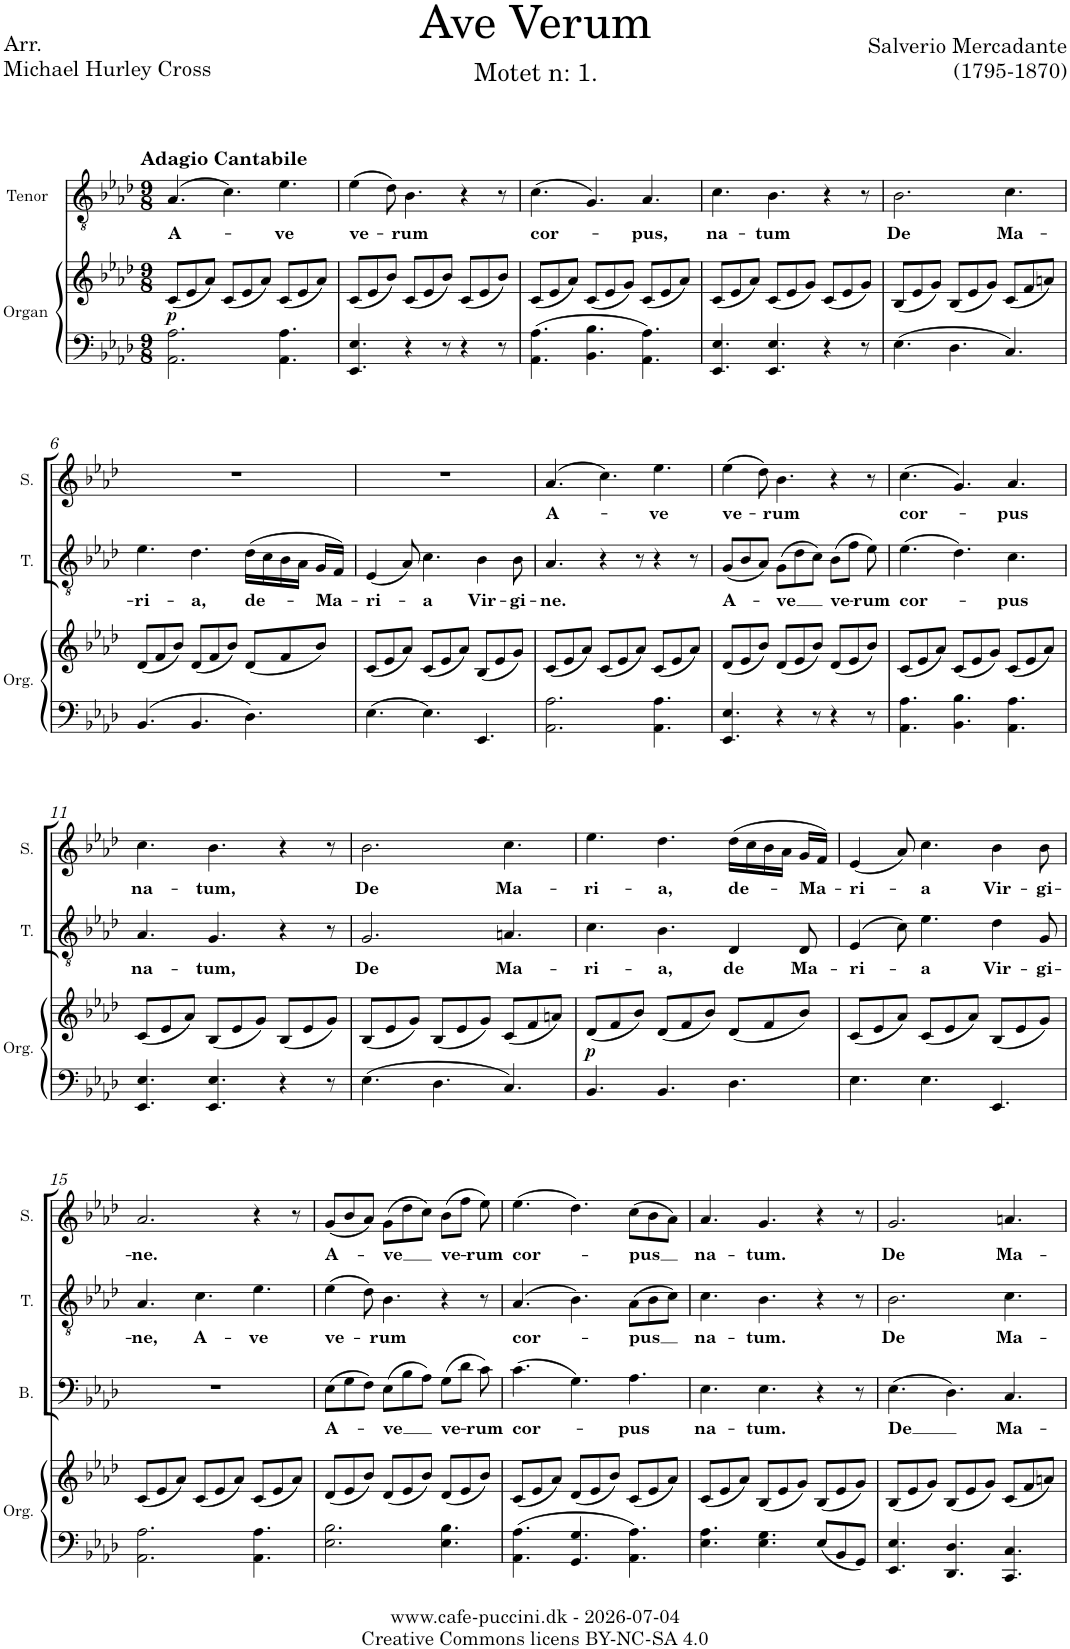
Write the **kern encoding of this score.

**kern	**kern	**dynam	**kern	**text	**kern	**text	**kern	**text
*part4	*part4	*part4	*part3	*part3	*part2	*part2	*part1	*part1
*staff5	*staff4	*staff4/5	*staff3	*staff3	*staff2	*staff2	*staff1	*staff1
*I"Organ	*	*	*I"Bass	*	*I"Tenor	*	*I"Soprano	*
*I'Org.	*	*	*I'B.	*	*I'T.	*	*I'S.	*
*	*	*	*stria5	*	*	*	*	*
*clefF4	*clefG2	*	*clefF4	*	*clefGv2	*	*clefG2	*
*k[b-e-a-d-]	*k[b-e-a-d-]	*	*k[b-e-a-d-]	*	*k[b-e-a-d-]	*	*k[b-e-a-d-]	*
*M9/8	*M9/8	*	*M9/8	*	*M9/8	*	*M9/8	*
=1	=1	=1	=1	=1	=1	=1	=1	=1
!	!	!	!	!	!	!	!LO:TX:a:B:t=Adagio Cantabile	!
!	!	!LO:DY:b	!	!	!	!LO:LY:b	!	!
2.AA-\ 2.A-\	(8c/L	p	8%9r	.	(4.A-/	A-	8%9r	.
.	8e-/	.	.	.	.	.	.	.
.	8a-/J)	.	.	.	.	.	.	.
.	(8c/L	.	.	.	4.c\)	.	.	.
.	8e-/	.	.	.	.	.	.	.
.	8a-/J)	.	.	.	.	.	.	.
!	!	!	!	!	!	!LO:LY:b	!	!
4.AA-\ 4.A-\	(8c/L	.	.	.	4.e-\	-ve	.	.
.	8e-/	.	.	.	.	.	.	.
.	8a-/J)	.	.	.	.	.	.	.
=2	=2	=2	=2	=2	=2	=2	=2	=2
!	!	!	!	!	!	!LO:LY:b	!	!
4.EE-/ 4.E-/	(8c/L	.	8%9r	.	(4e-\	ve-	8%9r	.
.	8e-/	.	.	.	.	.	.	.
.	8b-/J)	.	.	.	8d-\)	.	.	.
!	!	!	!	!	!	!LO:LY:b	!	!
4r	(8c/L	.	.	.	4.B-\	-rum	.	.
.	8e-/	.	.	.	.	.	.	.
8r	8b-/J)	.	.	.	.	.	.	.
4r	(8c/L	.	.	.	4r	.	.	.
.	8e-/	.	.	.	.	.	.	.
8r	8b-/J)	.	.	.	8r	.	.	.
=3	=3	=3	=3	=3	=3	=3	=3	=3
!	!	!	!	!	!	!LO:LY:b	!	!
4.AA-\ 4.A-\	(8c/L	.	8%9r	.	(4.c\	cor-	8%9r	.
.	8e-/	.	.	.	.	.	.	.
.	8a-/J)	.	.	.	.	.	.	.
4.BB-\ 4.B-\	(8c/L	.	.	.	4.G/)	.	.	.
.	8e-/	.	.	.	.	.	.	.
.	8g/J)	.	.	.	.	.	.	.
!	!	!	!	!	!	!LO:LY:b	!	!
4.AA-\ 4.A-\	(8c/L	.	.	.	4.A-/	-pus,	.	.
.	8e-/	.	.	.	.	.	.	.
.	8a-/J)	.	.	.	.	.	.	.
=4	=4	=4	=4	=4	=4	=4	=4	=4
!	!	!	!	!	!	!LO:LY:b	!	!
4.EE-/ 4.E-/	(8c/L	.	8%9r	.	4.c\	na-	8%9r	.
.	8e-/	.	.	.	.	.	.	.
.	8a-/J)	.	.	.	.	.	.	.
!	!	!	!	!	!	!LO:LY:b	!	!
4.EE-/ 4.E-/	(8c/L	.	.	.	4.B-\	-tum	.	.
.	8e-/	.	.	.	.	.	.	.
.	8g/J)	.	.	.	.	.	.	.
4r	(8c/L	.	.	.	4r	.	.	.
.	8e-/	.	.	.	.	.	.	.
8r	8g/J)	.	.	.	8r	.	.	.
=5	=5	=5	=5	=5	=5	=5	=5	=5
!	!	!	!	!	!	!LO:LY:b	!	!
4.E-\	(8B-/L	.	8%9r	.	2.B-\	De	8%9r	.
.	8e-/	.	.	.	.	.	.	.
.	8g/J)	.	.	.	.	.	.	.
4.D-\	(8B-/L	.	.	.	.	.	.	.
.	8e-/	.	.	.	.	.	.	.
.	8g/J)	.	.	.	.	.	.	.
!	!	!	!	!	!	!LO:LY:b	!	!
4.C/	(8c/L	.	.	.	4.c\	Ma-	.	.
.	8f/	.	.	.	.	.	.	.
.	8an/J)	.	.	.	.	.	.	.
!!LO:LB:g=z
=6	=6	=6	=6	=6	=6	=6	=6	=6
!	!	!	!	!	!	!LO:LY:b	!	!
4.BB-/	(8d-/L	.	8%9r	.	4.e-\	-ri-	8%9r	.
.	8f/	.	.	.	.	.	.	.
.	8b-/J)	.	.	.	.	.	.	.
!	!	!	!	!	!	!LO:LY:b	!	!
4.BB-/	(8d-/L	.	.	.	4.d-\	-a,	.	.
.	8f/	.	.	.	.	.	.	.
.	8b-/J)	.	.	.	.	.	.	.
!	!	!	!	!	!	!LO:LY:b	!	!
4.D-\	(8d-/L	.	.	.	(16d-\LL	de-	.	.
.	.	.	.	.	16c\	.	.	.
.	8f/	.	.	.	16B-\	.	.	.
.	.	.	.	.	16A-\JJ	.	.	.
!	!	!	!	!	!	!LO:LY:b	!	!
.	8b-/J)	.	.	.	16G/LL	-Ma-	.	.
.	.	.	.	.	16F/JJ)	.	.	.
=7	=7	=7	=7	=7	=7	=7	=7	=7
!	!	!	!	!	!	!LO:LY:b	!	!
4.E-\	(8c/L	.	8%9r	.	(4E-/	-ri-	8%9r	.
.	8e-/	.	.	.	.	.	.	.
.	8a-/J)	.	.	.	8A-/)	.	.	.
!	!	!	!	!	!	!LO:LY:b	!	!
4.E-\	(8c/L	.	.	.	4.c\	-a	.	.
.	8e-/	.	.	.	.	.	.	.
.	8a-/J)	.	.	.	.	.	.	.
!	!	!	!	!	!	!LO:LY:b	!	!
4.EE-/	(8B-/L	.	.	.	4B-\	Vir-	.	.
.	8e-/	.	.	.	.	.	.	.
!	!	!	!	!	!	!LO:LY:b	!	!
.	8g/J)	.	.	.	8B-\	-gi-	.	.
=8	=8	=8	=8	=8	=8	=8	=8	=8
!	!	!	!	!	!	!LO:LY:b	!	!LO:LY:b
2.AA-\ 2.A-\	(8c/L	.	8%9r	.	4.A-/	-ne.	(4.a-/	A-
.	8e-/	.	.	.	.	.	.	.
.	8a-/J)	.	.	.	.	.	.	.
.	(8c/L	.	.	.	4r	.	4.cc\)	.
.	8e-/	.	.	.	.	.	.	.
.	8a-/J)	.	.	.	8r	.	.	.
!	!	!	!	!	!	!	!	!LO:LY:b
4.AA-\ 4.A-\	(8c/L	.	.	.	4r	.	4.ee-\	-ve
.	8e-/	.	.	.	.	.	.	.
.	8a-/J)	.	.	.	8r	.	.	.
=9	=9	=9	=9	=9	=9	=9	=9	=9
!	!	!	!	!	!	!LO:LY:b	!	!LO:LY:b
4.EE-/ 4.E-/	(8d-/L	.	8%9r	.	(8G/L	A-	(4ee-\	ve-
.	8e-/	.	.	.	8B-/	.	.	.
.	8b-/J)	.	.	.	8A-/J)	.	8dd-\)	.
!	!	!	!	!	!	!LO:LY:b	!	!LO:LY:b
4r	(8d-/L	.	.	.	(8G\L	-ve	4.b-\	-rum
.	8e-/	.	.	.	8d-\	.	.	.
8r	8b-/J)	.	.	.	8c\J)	.	.	.
!	!	!	!	!	!	!LO:LY:b	!	!
4r	(8d-/L	.	.	.	(8B-\L	ve-	4r	.
.	8e-/	.	.	.	8f\J	.	.	.
!	!	!	!	!	!	!LO:LY:b	!	!
8r	8b-/J)	.	.	.	8e-\)	-rum	8r	.
=10	=10	=10	=10	=10	=10	=10	=10	=10
!	!	!	!	!	!	!LO:LY:b	!	!LO:LY:b
4.AA-\ 4.A-\	(8c/L	.	8%9r	.	(4.e-\	cor-	(4.cc\	cor-
.	8e-/	.	.	.	.	.	.	.
.	8a-/J)	.	.	.	.	.	.	.
4.BB-\ 4.B-\	(8c/L	.	.	.	4.d-\)	.	4.g/)	.
.	8e-/	.	.	.	.	.	.	.
.	8g/J)	.	.	.	.	.	.	.
!	!	!	!	!	!	!LO:LY:b	!	!LO:LY:b
4.AA-\ 4.A-\	(8c/L	.	.	.	4.c\	-pus	4.a-/	-pus
.	8e-/	.	.	.	.	.	.	.
.	8a-/J)	.	.	.	.	.	.	.
!!LO:LB:g=z
=11	=11	=11	=11	=11	=11	=11	=11	=11
!	!	!	!	!	!	!LO:LY:b	!	!LO:LY:b
4.EE-/ 4.E-/	(8c/L	.	8%9r	.	4.A-/	na-	4.cc\	na-
.	8e-/	.	.	.	.	.	.	.
.	8a-/J)	.	.	.	.	.	.	.
!	!	!	!	!	!	!LO:LY:b	!	!LO:LY:b
4.EE-/ 4.E-/	(8B-/L	.	.	.	4.G/	-tum,	4.b-\	-tum,
.	8e-/	.	.	.	.	.	.	.
.	8g/J)	.	.	.	.	.	.	.
4r	(8B-/L	.	.	.	4r	.	4r	.
.	8e-/	.	.	.	.	.	.	.
8r	8g/J)	.	.	.	8r	.	8r	.
=12	=12	=12	=12	=12	=12	=12	=12	=12
!	!	!	!	!	!	!LO:LY:b	!	!LO:LY:b
4.E-\	(8B-/L	.	8%9r	.	2.G/	De	2.b-\	De
.	8e-/	.	.	.	.	.	.	.
.	8g/J)	.	.	.	.	.	.	.
4.D-\	(8B-/L	.	.	.	.	.	.	.
.	8e-/	.	.	.	.	.	.	.
.	8g/J)	.	.	.	.	.	.	.
!	!	!	!	!	!	!LO:LY:b	!	!LO:LY:b
4.C/	(8c/L	.	.	.	4.An/	Ma-	4.cc\	Ma-
.	8f/	.	.	.	.	.	.	.
.	8an/J)	.	.	.	.	.	.	.
=13	=13	=13	=13	=13	=13	=13	=13	=13
!	!	!LO:DY:b	!	!	!	!LO:LY:b	!	!LO:LY:b
4.BB-/	(8d-/L	p	8%9r	.	4.c\	-ri-	4.ee-\	-ri-
.	8f/	.	.	.	.	.	.	.
.	8b-/J)	.	.	.	.	.	.	.
!	!	!	!	!	!	!LO:LY:b	!	!LO:LY:b
4.BB-/	(8d-/L	.	.	.	4.B-\	-a,	4.dd-\	-a,
.	8f/	.	.	.	.	.	.	.
.	8b-/J)	.	.	.	.	.	.	.
!	!	!	!	!	!	!LO:LY:b	!	!LO:LY:b
4.D-\	(8d-/L	.	.	.	4D-/	de	(16dd-\LL	de-
.	.	.	.	.	.	.	16cc\	.
.	8f/	.	.	.	.	.	16b-\	.
.	.	.	.	.	.	.	16a-\JJ	.
!	!	!	!	!	!	!LO:LY:b	!	!LO:LY:b
.	8b-/J)	.	.	.	8D-/	Ma-	16g/LL	-Ma-
.	.	.	.	.	.	.	16f/JJ)	.
=14	=14	=14	=14	=14	=14	=14	=14	=14
!	!	!	!	!	!	!LO:LY:b	!	!LO:LY:b
4.E-\	(8c/L	.	8%9r	.	(4E-/	-ri-	(4e-/	-ri-
.	8e-/	.	.	.	.	.	.	.
.	8a-/J)	.	.	.	8c\)	.	8a-/)	.
!	!	!	!	!	!	!LO:LY:b	!	!LO:LY:b
4.E-\	(8c/L	.	.	.	4.e-\	-a	4.cc\	-a
.	8e-/	.	.	.	.	.	.	.
.	8a-/J)	.	.	.	.	.	.	.
!	!	!	!	!	!	!LO:LY:b	!	!LO:LY:b
4.EE-/	(8B-/L	.	.	.	4d-\	Vir-	4b-\	Vir-
.	8e-/	.	.	.	.	.	.	.
!	!	!	!	!	!	!LO:LY:b	!	!LO:LY:b
.	8g/J)	.	.	.	8G/	-gi-	8b-\	-gi-
!!LO:LB:g=z
=15	=15	=15	=15	=15	=15	=15	=15	=15
!	!	!	!	!	!	!LO:LY:b	!	!LO:LY:b
2.AA-\ 2.A-\	(8c/L	.	8%9r	.	4.A-/	-ne,	2.a-/	-ne.
.	8e-/	.	.	.	.	.	.	.
.	8a-/J)	.	.	.	.	.	.	.
!	!	!	!	!	!	!LO:LY:b	!	!
.	(8c/L	.	.	.	4.c\	A-	.	.
.	8e-/	.	.	.	.	.	.	.
.	8a-/J)	.	.	.	.	.	.	.
!	!	!	!	!	!	!LO:LY:b	!	!
4.AA-\ 4.A-\	(8c/L	.	.	.	4.e-\	-ve	4r	.
.	8e-/	.	.	.	.	.	.	.
.	8a-/J)	.	.	.	.	.	8r	.
=16	=16	=16	=16	=16	=16	=16	=16	=16
!	!	!	!	!LO:LY:b	!	!LO:LY:b	!	!LO:LY:b
2.E-\ 2.B-\	(8d-/L	.	(8E-\L	A-	(4e-\	ve-	(8g/L	A-
.	8e-/	.	8G\	.	.	.	8b-/	.
.	8b-/J)	.	8F\J)	.	8d-\)	.	8a-/J)	.
!	!	!	!	!LO:LY:b	!	!LO:LY:b	!	!LO:LY:b
.	(8d-/L	.	(8E-\L	-ve	4.B-\	-rum	(8g\L	-ve
.	8e-/	.	8B-\	.	.	.	8dd-\	.
.	8b-/J)	.	8A-\J)	.	.	.	8cc\J)	.
!	!	!	!	!LO:LY:b	!	!	!	!LO:LY:b
4.E-\ 4.B-\	(8d-/L	.	(8G\L	ve-	4r	.	(8b-\L	ve-
.	8e-/	.	8d-\J	.	.	.	8ff\J	.
!	!	!	!	!LO:LY:b	!	!	!	!LO:LY:b
.	8b-/J)	.	8c\)	-rum	8r	.	8ee-\)	-rum
=17	=17	=17	=17	=17	=17	=17	=17	=17
!	!	!	!	!LO:LY:b	!	!LO:LY:b	!	!LO:LY:b
4.AA-\ 4.A-\	(8c/L	.	(4.c\	cor-	(4.A-/	cor-	(4.ee-\	cor-
.	8e-/	.	.	.	.	.	.	.
.	8a-/J)	.	.	.	.	.	.	.
4.GG/ 4.G/	(8d-/L	.	4.G\)	.	4.B-\)	.	4.dd-\)	.
.	8e-/	.	.	.	.	.	.	.
.	8b-/J)	.	.	.	.	.	.	.
!	!	!	!	!LO:LY:b	!	!LO:LY:b	!	!LO:LY:b
4.AA-\ 4.A-\	(8c/L	.	4.A-\	-pus	(8A-\L	-pus	(8cc\L	-pus
.	8e-/	.	.	.	8B-\	.	8b-\	.
.	8a-/J)	.	.	.	8c\J)	.	8a-\J)	.
=18	=18	=18	=18	=18	=18	=18	=18	=18
!	!	!	!	!LO:LY:b	!	!LO:LY:b	!	!LO:LY:b
4.E-\ 4.A-\	(8c/L	.	4.E-\	na-	4.c\	na-	4.a-/	na-
.	8e-/	.	.	.	.	.	.	.
.	8a-/J)	.	.	.	.	.	.	.
!	!	!	!	!LO:LY:b	!	!LO:LY:b	!	!LO:LY:b
4.E-\ 4.G\	(8B-/L	.	4.E-\	-tum.	4.B-\	-tum.	4.g/	-tum.
.	8e-/	.	.	.	.	.	.	.
.	8g/J)	.	.	.	.	.	.	.
8E-/L	(8B-/L	.	4r	.	4r	.	4r	.
8BB-/	8e-/	.	.	.	.	.	.	.
8GG/J	8g/J)	.	8r	.	8r	.	8r	.
=19	=19	=19	=19	=19	=19	=19	=19	=19
!	!	!	!	!LO:LY:b	!	!LO:LY:b	!	!LO:LY:b
4.EE-/ 4.E-/	(8B-/L	.	(4.E-\	De	2.B-\	De	2.g/	De
.	8e-/	.	.	.	.	.	.	.
.	8g/J)	.	.	.	.	.	.	.
4.DD-/ 4.D-/	(8B-/L	.	4.D-\)	.	.	.	.	.
.	8e-/	.	.	.	.	.	.	.
.	8g/J)	.	.	.	.	.	.	.
!	!	!	!	!LO:LY:b	!	!LO:LY:b	!	!LO:LY:b
4.CC/ 4.C/	(8c/L	.	4.C/	Ma-	4.c\	Ma-	4.an/	Ma-
.	8f/	.	.	.	.	.	.	.
.	8an/J)	.	.	.	.	.	.	.
=	=	=	=	=	=	=	=	=
*-	*-	*-	*-	*-	*-	*-	*-	*-
